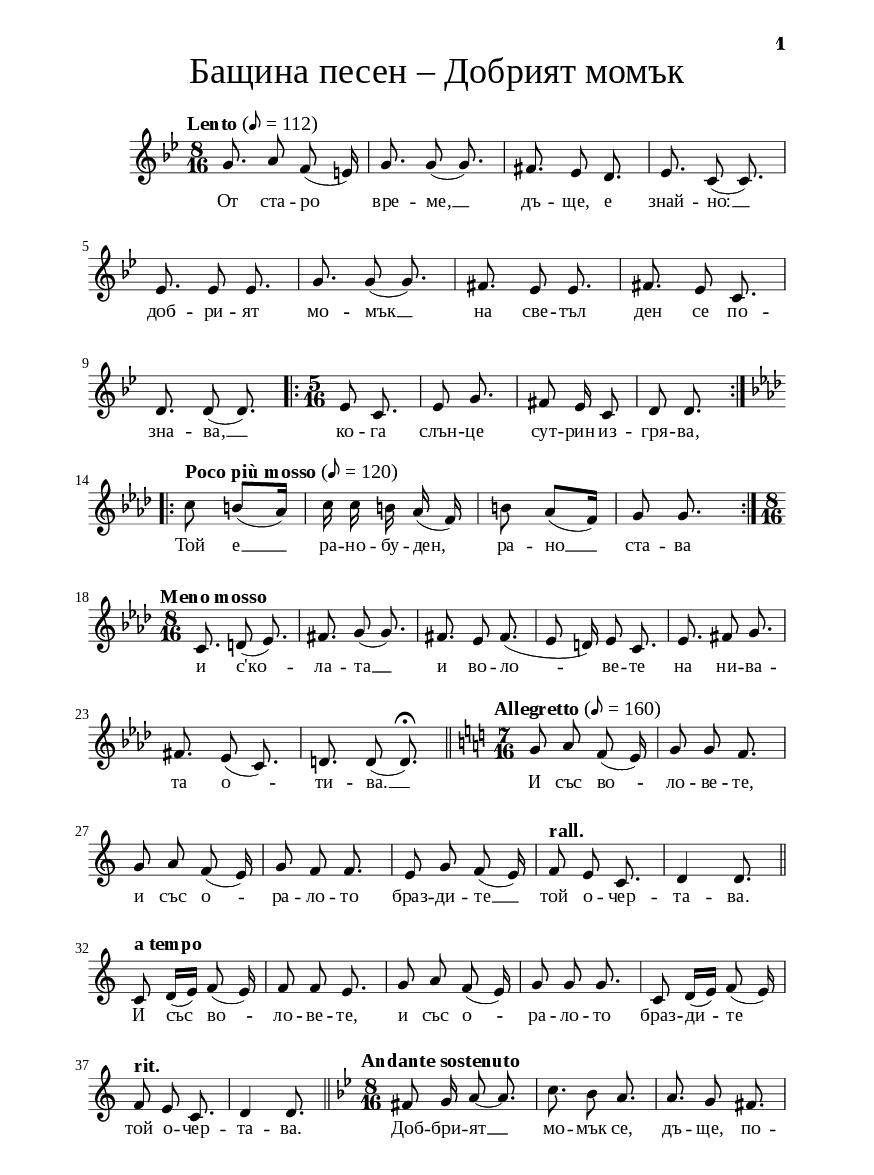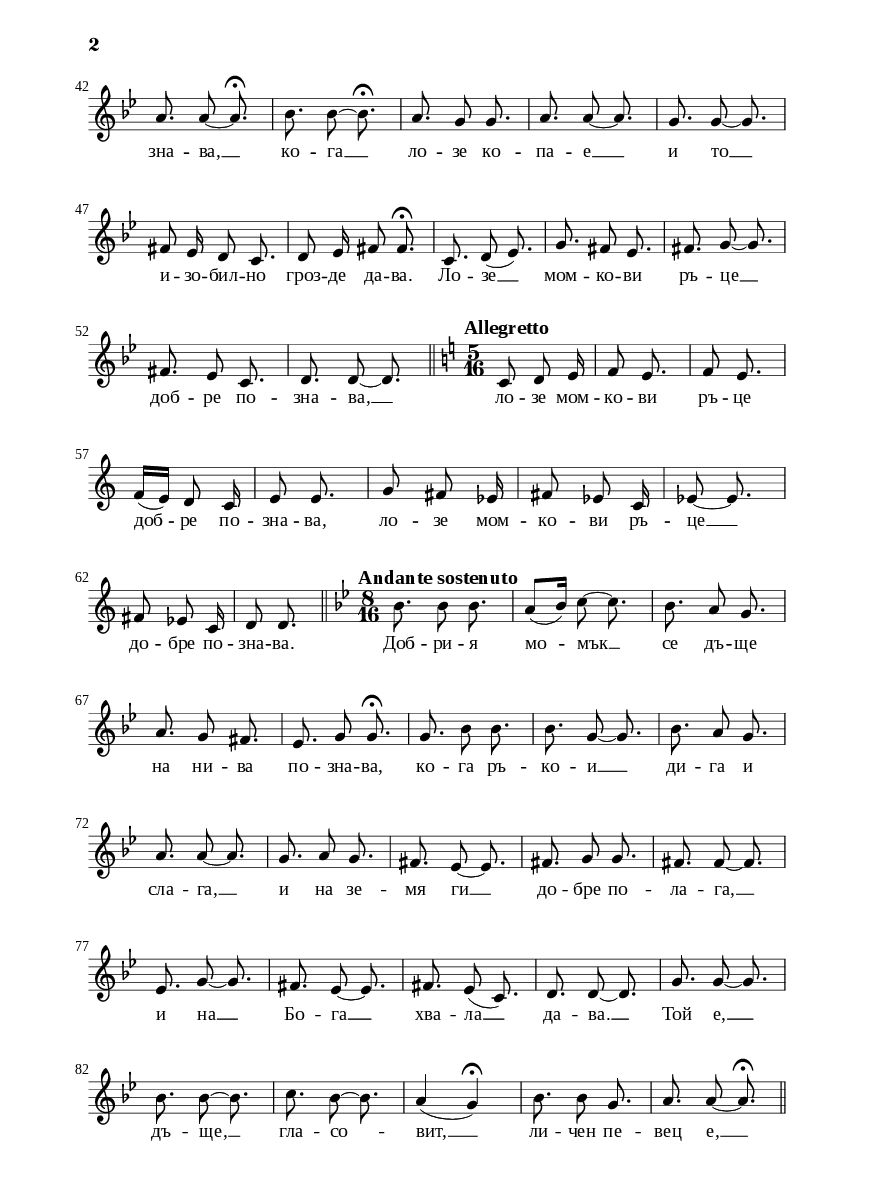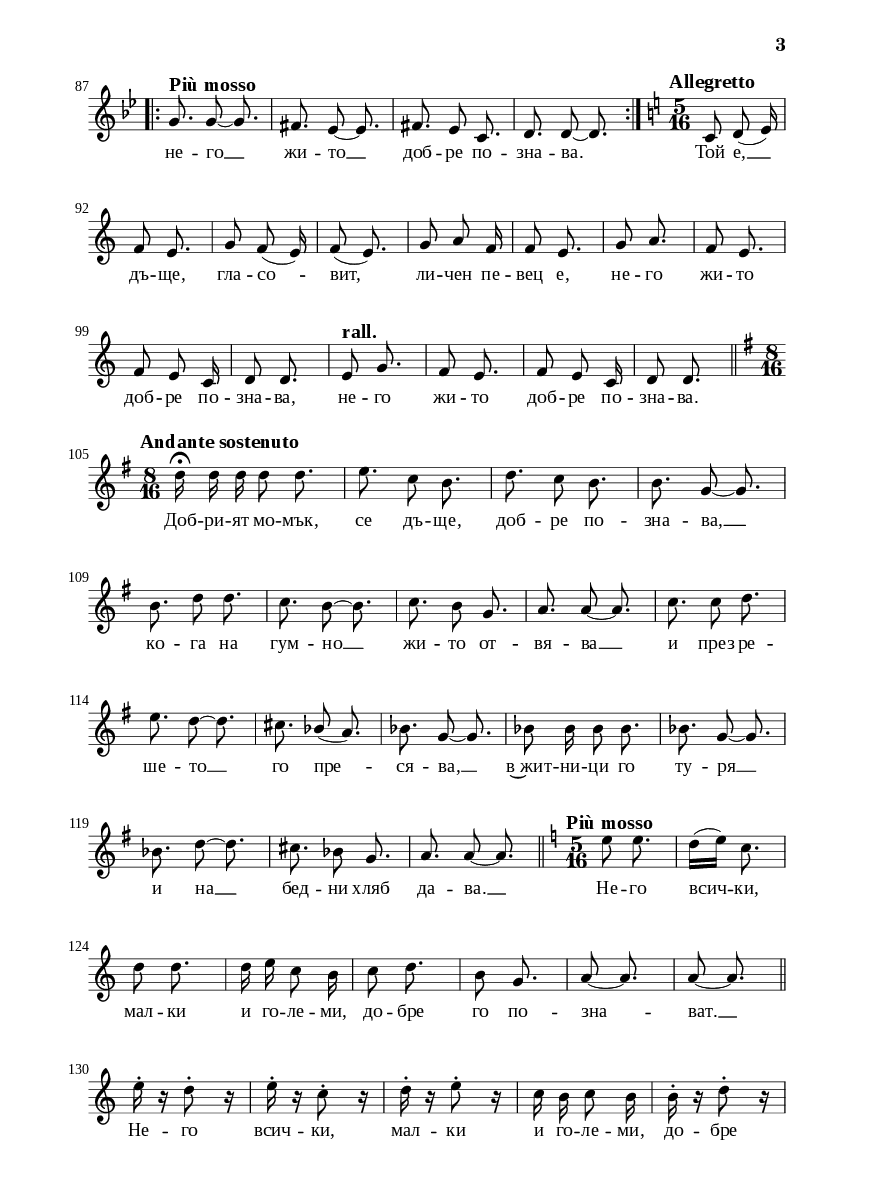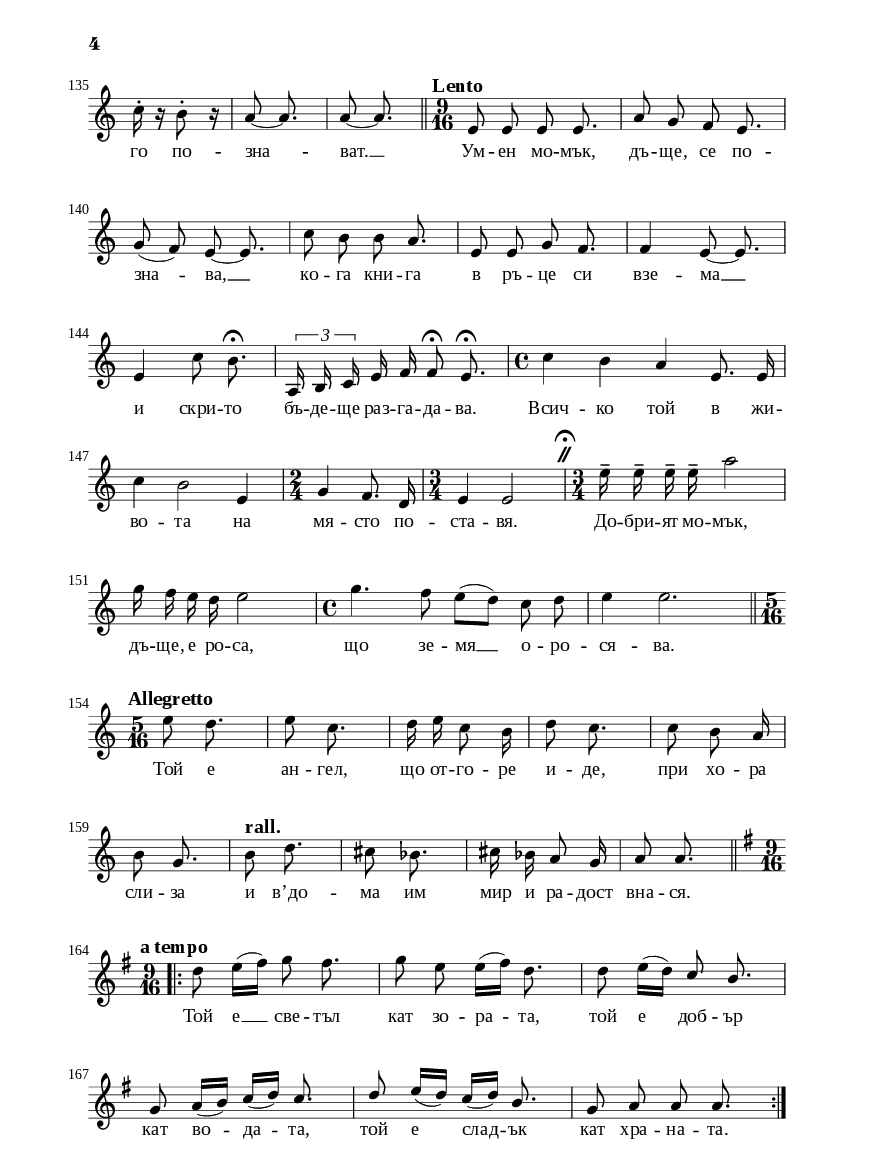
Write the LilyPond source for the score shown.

\version "2.24.4"

% include paper part and global functions
\include "include/globals.ily"
\bookpart {
  \label #'ref300
  \tocItem \markup "Бащина песен – Добрият момък"
  \include "include/bookpart-paper.ily"

  \score {
    \include "include/score-layout.ily"

    \new Voice  \relative c' {
      \clef treble
      \key g \minor
      \time 8/16
      \tempoFunc "Lento" 8 "112"
      \autoBeamOff
      g'8. a8 f(e16) |
      g8. g8(g8.) |
      fis8. ees8 d8. |
      ees8. c8(c8.) | \break

      ees8. ees8 ees8. |
      g8. g8(g8.)  |
      fis8. ees8 ees8.  |
      fis8. ees8 c8.  | \break

      d8. d8(d8.)  |
      \bar ".|:" \time 5/16 ees8 c8.  |
      ees8 g8. |
      fis8 ees16 c8  |
      d8 d8. | \bar ":|.:" \break

      \tempoFunc "Poco più mosso" 8 "120"
      \key f \minor
      c'8 b8[(aes16)] |  |
      c16 c b aes (f) |  |
      b8 aes([f16])  |
      g8 g8. | \bar ":|."

      \time 8/16 \break
      \tempo "Meno mosso" c,8. d8 (ees8.) |
      fis8. g8 (g8.) |
      fis8. ees8 fis8.  (|
      ees8  d16)  ees8 c8. |
      ees8. fis8 g8. | \break

      fis8.ees8(c8.) |
      d8. d8(d8.\fermata) | \bar "||"
      \time 7/16
      \key c \major
      \tempoFunc "Allegretto" 8 "160"
      g8 a f (e16) |
      g8 g f8. | \break

      g8 a f (e16) |
      g8 f f8. |
      e8 g f(e16) |
      \tempo "rall." f8 e c8. |
      d4 d8. | \bar "||" \break

      \tempo "a tempo"
      c8 d16[(e)] f8 (e16) |
      f8 f e8. |
      g8 a f (e16) |
      g8 g8 g8. |
      c,8 d16[(e)] f8(e16) | \break

      \tempo "rit."
      f8 e c8. |
      d4 d8. | \bar "||"
      \key g \minor
      \time 8/16
      \tempo "Andante sostenuto"
      fis8 g16 a8~ a8. |
      c8. bes8 a8. |
      a8. g8 fis8. | \break

      a8. a8~ a8.\fermata |
      bes8. bes8~ bes8.\fermata |
      a8. g8 g8. |
      a8. a8~ a8. |
      g8. g8~ g8. | \break

      fis8 ees16 d8 c8. |
      d8 ees16 fis8 fis8.\fermata |
      c8. d8(ees8.) |
      g8. fis8 ees8. |
      fis8. g8~ g8. | \break

      fis8. ees8 c8. |
      d8. d8~ d8. | \bar "||"
      \key c \major
      \time 5/16
      \tempo "Allegretto"
      c8 d e 16 |
      f8 e8. |
      f8 e8. | \break

      f16[(e)] d8 c16 |
      e8 e8.|
      g8 fis ees16 |
      fis8 ees8 c16 |
      ees8~ ees8. | \break

      fis8 ees8 c16 |
      d8 d8. | \bar "||"
      \key g \minor
      \time 8/16
      \tempo "Andante sostenuto"
      bes'8. bes8 bes8. |
      a8[(bes16)] c8~ c8. |
      bes8. a8 g8. | \break
      a8. g8 fis8. |
      ees8. g8 g8.\fermata |
      g8. bes8 bes8. |
      bes8. g8~ g8. |
      bes8. a8 g8. | \break

      a8. a8~ a8. |
      g8. a8 g8. |
      fis8. ees8~ ees8. |
      fis8. g8 g8. |
      fis8. fis8~ fis8. | \break

      ees8. g8~ g8. |
      fis8. ees8~ ees8. |
      fis8. ees8(c8.) |
      d8. d8~ d8. |
      g8. g8~ g8. | \break

      bes8. bes8~ bes8. |
      c8. bes8~ bes8. |
      a4 (  g4) \fermata |
      bes8. bes8 g8. |
      a8. a8~ a8.\fermata | \break

      \bar ".|:-||"  \tempo "Più mosso"
      g8. g8~ g8. |
      fis8. ees8~ ees8. |
      fis8. ees8 c8. |
      d8. d8~ d8. | \bar ":|."

      \key c \major
      \time 5/16
      \tempo "Allegretto"
      c8 d(e16) | \break

      f8 e8. |
      g8 f8(e16) |
      f8 (e8.) |
      g8 a f16 |
      f8 e8. |
      g8 a8. |
      f8 e8. | \break

      f8 e c16 |
      d8 d8. |
      \tempo "rall."
      e8 g8. |
      f8 e8. |
      f8 e c16 |
      d8 d8. | \bar "||"
      \time 8/16
      \key g \major
      \break

      \tempo "Andante sostenuto"
      d'16\fermata d d d8 d8. |
      e8. c8 b8. |
      d8. c8 b8. |
      b8. g8~ g8. \break

      b8. d8 d8. |
      c8. b8~ b8. |
      c8. b8 g8. |
      a8. a8~ a8. |
      c8. c8 d8. | \break

      e8. d8~ d8. |
      cis8. \stemUp bes8(a8.) \stemNeutral |
      bes8. g8~ g8. |
      bes8 bes16 bes8 bes8. |
      bes8. g8~ g8. | \break
      bes8. d8~ d8. |
      cis8. bes8 g8. |
      a8. a8~ a8. |  \bar "||"
      \key c \major
      \time 5/16
      \tempo "Più mosso" e'8 e8. |
      d16[(e)] c8. | \break
      d8 d8. |
      d16 e c8  b16 |
      c8 d8. |
      b8 g8. |
      a8~ a8. |
      a8~ a8. | \bar "||" \break

      e'16\staccato r16 d8\staccato r16 |
      e16\staccato r16 c8\staccato r16 |
      d16\staccato r16 e8\staccato r16 |
      c16 b c8 b16 |
      b16\staccato r16 d8\staccato r16 | \break

      c16\staccato r16 b8\staccato r16 |
      a8~ a8. |
      a8~ a8. |  \bar "||"
      \key a \minor
      \time 9/16
      \tempo "Lento" e8 e e e8. |
      a8 g f e8. | \break

      g8(f) e8~ e8. |
      c'8 b b a8. |
      e8 e g f8. |
      f4 e8~ e8. | \break

      e4 c'8 b8.\fermata |
      \tuplet 3/2 { a,16 b c } e f f8\fermata e8.\fermata |
      \time 4/4 c'4 b a e8. e16  \break |

      c'4 b2 e,4 |
      \time 2/4 g4 f8. d16 |
      \time 3/4 e4   e2 \mark\markup{ \column { \hspace #0 \center-align \normalsize \musicglyph #"scripts.ufermata"  \center-align \normalsize \musicglyph #"scripts.caesura.straight" }}
      |
      \bar "|"
      \time 3/4  | % 149

      e'16 --e16 --e16 --
      e16 --a2   \break | % 151
      g16 f16 e16 d16
      e2 | % 152

      \time 4/4  | % 152
      g4.f8 e8 ( [d8 ] )
      c8 d8  | % 153
      e4 e2. \bar "||" \break
      \tempo "Allegretto"
      \time 5/16  | % 154
      e8 d8. | % 155
      e8 c8. | % 156
      d16 e16  c8 b16 |% 158
      d8 c8. | c8 b8 a16 | \break
      b8  g8. |
      \tempo"rall."b8 d8. | % 161
      cis8 bes8. | % 162
      cis16 bes16  a8  g16 | % 163
      a8  a8. \bar "||"

      \break \repeat volta 1 {
        | % 164
        \bar ".|:-||"  \key g \major \time 9/16 | % 164
        \tempo"a tempo" d8 e16 ( [
        fis16 ) ] g8 fis8. | % 165
        g8 e8 e16 ( [ \stemDown
        fis16 ) ]d8. | % 166
        d8 e16 ( [d16 ) ] \stemUp
        c8 b8. \break | % 167
        g8 a16 ( [  b16 ) ]c16 (
        [d16 ) ]c8. | % 168
        d8 e16 ( [d16 ) ] \stemUp
        c16 ( [d16 ) ]b8. | % 169
        g8  a8  a8  a8. \bar ":|."
      }


    }



    \addlyrics {
      От ста -- ро вре -- ме, __ дъ -- ще, е знай -- но: __

      доб -- ри -- ят мо -- мък __ на све -- тъл ден се по -- зна -- ва, __

      ко -- га слън -- це сут -- рин  из -- гря -- ва,

      Той е __ ра  -- но -- бу -- ден, ра -- но __ ста -- ва

      и с'ко -- ла -- та __ и во -- ло -- ве -- те на ни -- ва -- та о -- ти -- ва. __ И със во -- ло -- ве -- те, и със о -- ра -- ло -- то браз -- ди -- те __ той о -- чер -- та -- ва.
      И със во -- ло -- ве -- те, и със о -- ра -- ло -- то браз -- ди -- те той о -- чер -- та -- ва.


      Доб -- бри -- ят __ мо -- мък се, дъ -- ще, по -- зна -- ва, __

      ко -- га __ ло -- зе ко -- па -- е __

      и то __ и -- зо -- бил -- но гроз -- де да -- ва.

      Ло -- зе __ мом -- ко -- ви ръ -- це __ доб -- ре по -- зна -- ва, __

      ло -- зе мом -- ко -- ви ръ -- це доб -- ре по -- зна -- ва,

      ло -- зе мом -- ко -- ви ръ -- це __ до -- бре по -- зна -- ва.

      Доб -- ри -- я мо -- мък __ се дъ -- ще на ни -- ва по -- зна -- ва,

      ко -- га ръ -- ко -- и __ ди -- га и сла -- га, __

      и на зе -- мя ги __ до -- бре по -- ла -- га, __

      и на __ Бо -- га __ хва -- ла __ да -- ва. __

      Той е, __ дъ -- ще, __ гла -- со -- вит, __ ли -- чен пе -- вец е, __

      не -- го __ жи -- то __ доб -- ре по -- зна -- ва.

      Той е, __ дъ -- ще, гла -- со -- вит, ли -- чен пе -- вец е,

      не -- го жи -- то доб -- ре по -- зна -- ва,
      не -- го жи -- то доб -- ре по -- зна -- ва.

      Доб -- ри -- ят мо -- мък, се дъ -- ще, доб -- ре по -- зна -- ва, __

      ко -- га на гум -- но __ жи -- то от -- вя -- ва __ и през ре -- ше -- то __ го пре -- ся -- ва, __

      в~жит -- ни -- ци го ту -- ря __ и  на __ бед -- ни хляб да -- ва. __

      Не -- го всич -- ки, мал -- ки и го -- ле -- ми, до -- бре го по -- зна -- ват. __

      Не -- го всич -- ки, мал -- ки и го -- ле -- ми, до -- бре го по -- зна -- ват. __

      Ум -- ен мо -- мък, дъ -- ще, се по -- зна -- ва, __

      ко -- га кни -- га в ръ -- це си взе -- ма __

      и скри -- то бъ -- де -- ще раз -- га -- да -- ва.

      Всич -- ко той в жи -- во -- та на мя -- сто по -- ста -- вя.

      До -- бри -- ят мо -- мък, дъ -- ще, е ро -- са,

      що зе -- мя __ о -- ро -- ся -- ва.

      Той е ан -- гел, що от -- го -- ре и -- де, при хо -- ра сли -- за

      и в’до -- ма им мир и ра -- дост вна -- ся.

      Той е __ све -- тъл кат зо -- ра -- та,

      той е доб -- ър кат во -- да -- та,

      той е слад -- ък кат хра -- на -- та.
    }

    \header {
      title = \titleFunc #'ref_desc_2 "Бащина песен – Добрият момък" "Baština pesen – Dobriat momak"
    }

    \midi{}

  } % score

} % bookpart
